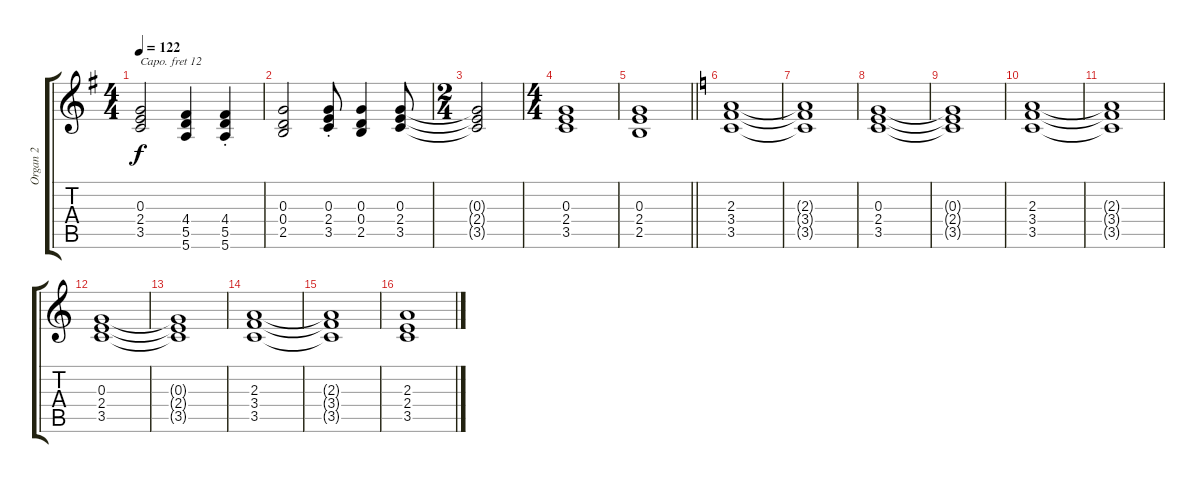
\track ("Organ 2" "Organ 2") {instrument drawbarorgan}
\staff {score tabs}
\capo 12
\tuning (E4 B3 G3 D3 A2 E2) {hide}
\ts (4 4)
\tempo 122
\clef g2
\ks g
(0.3{t} 2.4{t} 3.5{t}).2{dy f} (4.4 5.5 5.6).4 (4.4{st} 5.5{st} 5.6{st}).4 |
(0.3 0.4 2.5).2 (0.3{st} 2.4{st} 3.5{st}).8 (0.3 0.4 2.5).4 (0.3 2.4 3.5).8 |
\ts (2 4)
(0.3{t} 2.4{t} 3.5{t}).2 |
\ts (4 4)
(0.3 2.4 3.5).1 |
\barLineRight lightlight
(0.3 2.4 2.5).1 |
\ks c
(2.3 3.4 3.5).1 |
(2.3{t} 3.4{t} 3.5{t}).1 |
(0.3 2.4 3.5).1 |
(0.3{t} 2.4{t} 3.5{t}).1 |
(2.3 3.4 3.5).1 |
(2.3{t} 3.4{t} 3.5{t}).1 |
(0.3 2.4 3.5).1 |
(0.3{t} 2.4{t} 3.5{t}).1 |
(2.3 3.4 3.5).1 |
(2.3{t} 3.4{t} 3.5{t}).1 |
(2.3 2.4 3.5).1
